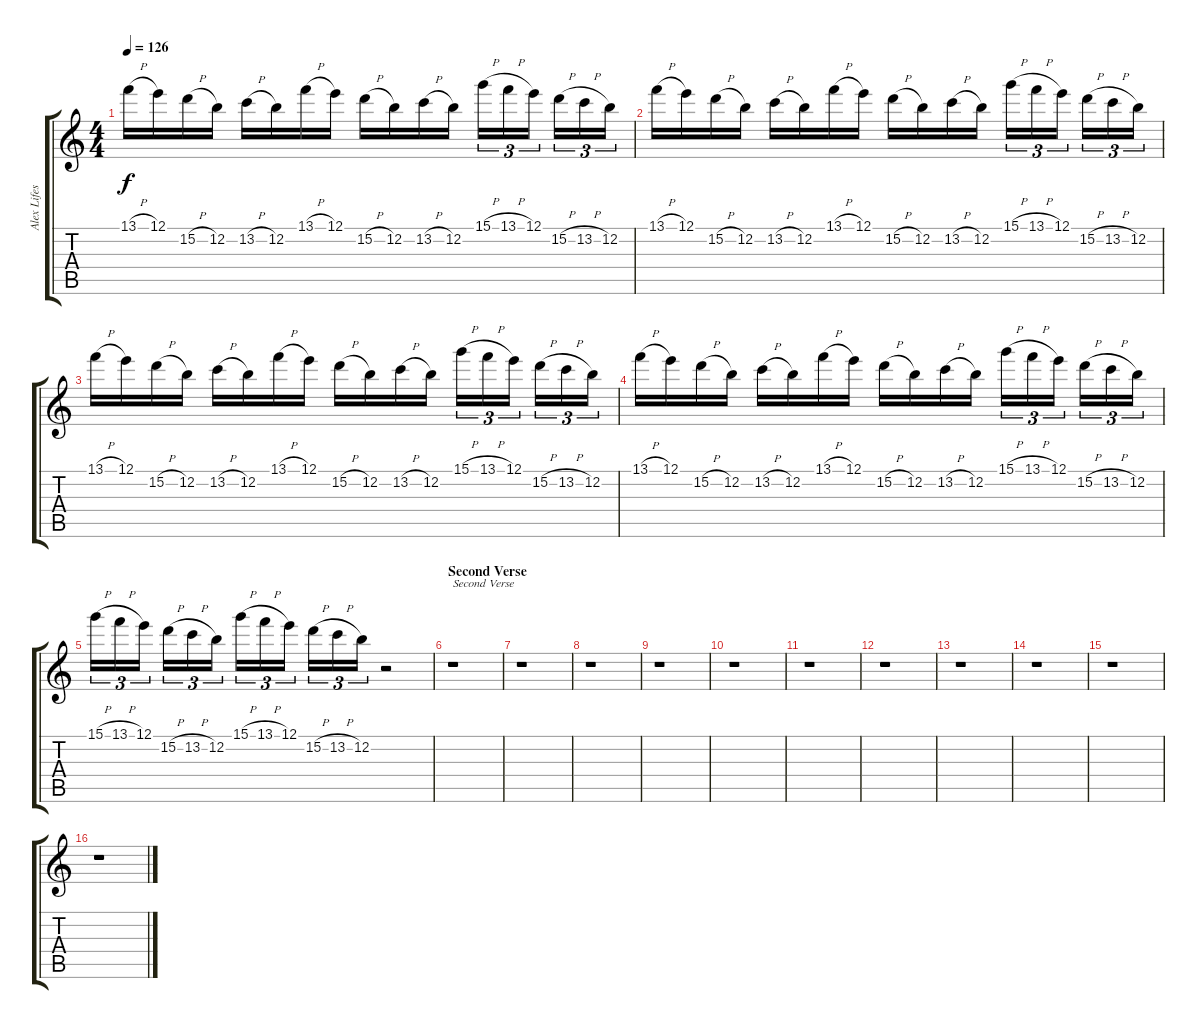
\track ("Alex Lifeson 2" "Alex Lifes") {instrument distortionguitar}
\staff {score tabs}
\tuning (E4 B3 G3 D3 A2 E2) {hide}
\ts (4 4)
\tempo 126
\clef g2
\ks c
13.1{h}.16{dy f} 12.1.16 15.2{h}.16 12.2.16 13.2{h}.16 12.2.16 13.1{h}.16 12.1.16 15.2{h}.16 12.2.16 13.2{h}.16 12.2.16 15.1{h}.16{tu (3 2)} 13.1{h}.16{tu (3 2)} 12.1.16{tu (3 2)} 15.2{h}.16{tu (3 2)} 13.2{h}.16{tu (3 2)} 12.2.16{tu (3 2)} |
13.1{h}.16 12.1.16 15.2{h}.16 12.2.16 13.2{h}.16 12.2.16 13.1{h}.16 12.1.16 15.2{h}.16 12.2.16 13.2{h}.16 12.2.16 15.1{h}.16{tu (3 2)} 13.1{h}.16{tu (3 2)} 12.1.16{tu (3 2)} 15.2{h}.16{tu (3 2)} 13.2{h}.16{tu (3 2)} 12.2.16{tu (3 2)} |
13.1{h}.16 12.1.16 15.2{h}.16 12.2.16 13.2{h}.16 12.2.16 13.1{h}.16 12.1.16 15.2{h}.16 12.2.16 13.2{h}.16 12.2.16 15.1{h}.16{tu (3 2)} 13.1{h}.16{tu (3 2)} 12.1.16{tu (3 2)} 15.2{h}.16{tu (3 2)} 13.2{h}.16{tu (3 2)} 12.2.16{tu (3 2)} |
13.1{h}.16 12.1.16 15.2{h}.16 12.2.16 13.2{h}.16 12.2.16 13.1{h}.16 12.1.16 15.2{h}.16 12.2.16 13.2{h}.16 12.2.16 15.1{h}.16{tu (3 2)} 13.1{h}.16{tu (3 2)} 12.1.16{tu (3 2)} 15.2{h}.16{tu (3 2)} 13.2{h}.16{tu (3 2)} 12.2.16{tu (3 2)} |
15.1{h}.16{tu (3 2)} 13.1{h}.16{tu (3 2)} 12.1.16{tu (3 2)} 15.2{h}.16{tu (3 2)} 13.2{h}.16{tu (3 2)} 12.2.16{tu (3 2)} 15.1{h}.16{tu (3 2)} 13.1{h}.16{tu (3 2)} 12.1.16{tu (3 2)} 15.2{h}.16{tu (3 2)} 13.2{h}.16{tu (3 2)} 12.2.16{tu (3 2)} r.2 |
\section ("" "Second Verse")
r.1{txt "Second Verse"} |
r.1 |
r.1 |
r.1 |
r.1 |
r.1 |
r.1 |
r.1 |
r.1 |
r.1 |
r.1
